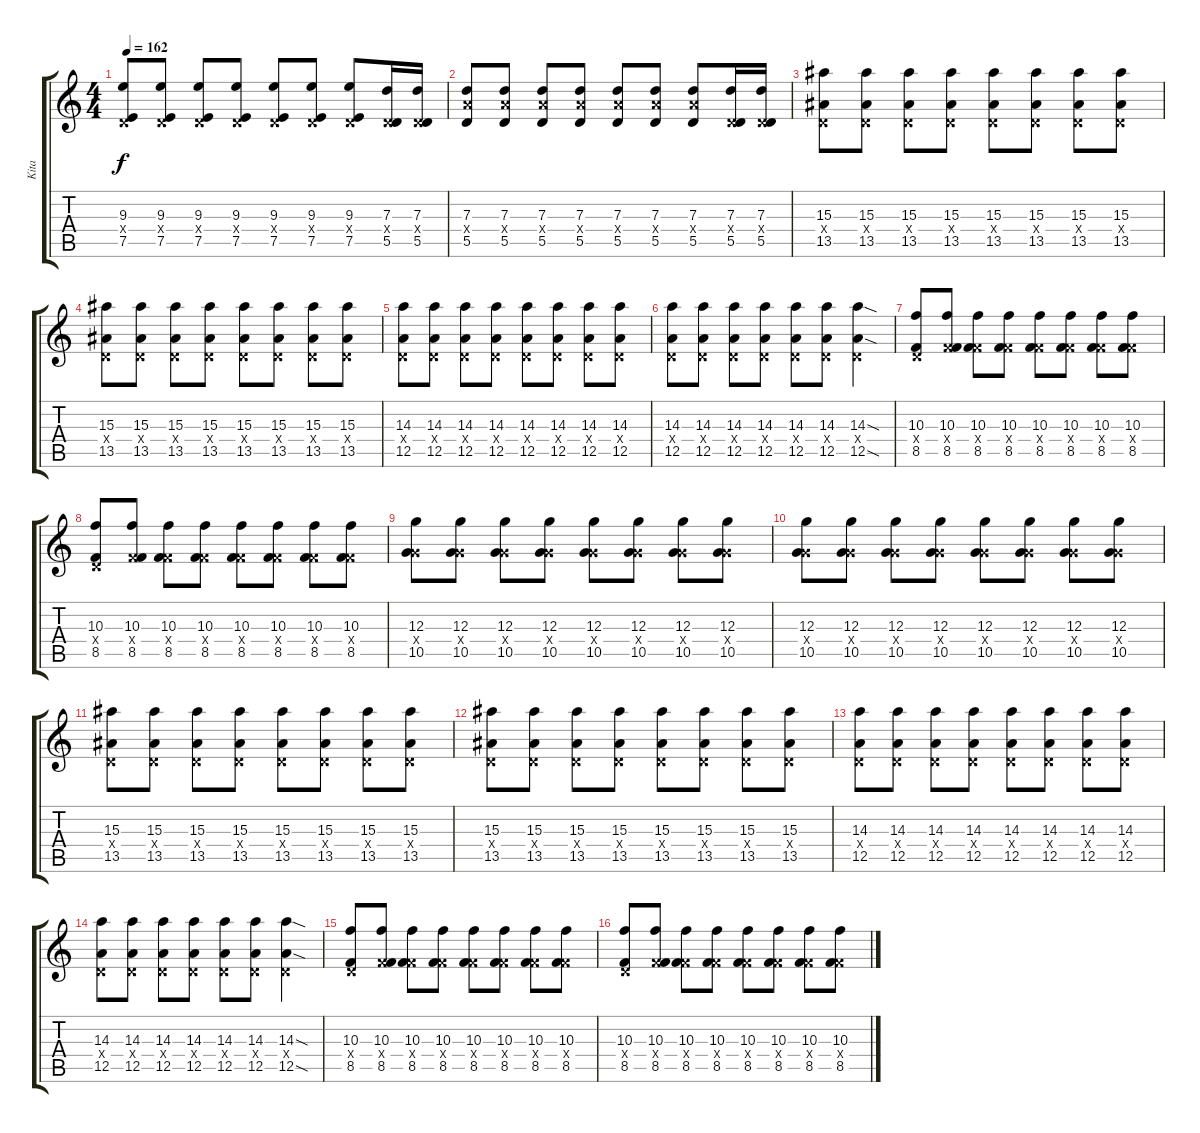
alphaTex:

\track ("Kita" "Kita") {instrument overdrivenguitar}
\staff {score tabs}
\tuning (E4 B3 G3 D3 A2 E2) {hide}
\ts (4 4)
\tempo 162
\clef g2
\ks c
(9.3 0.4{x} 7.5).8{dy f} (9.3 0.4{x} 7.5).8 (9.3 0.4{x} 7.5).8 (9.3 0.4{x} 7.5).8 (9.3 0.4{x} 7.5).8 (9.3 0.4{x} 7.5).8 (9.3 0.4{x} 7.5).8 (7.3 0.4{x} 5.5).16 (7.3 0.4{x} 5.5).16 |
(7.3 7.4{x} 5.5).8 (7.3 7.4{x} 5.5).8 (7.3 7.4{x} 5.5).8 (7.3 7.4{x} 5.5).8 (7.3 7.4{x} 5.5).8 (7.3 7.4{x} 5.5).8 (7.3 7.4{x} 5.5).8 (7.3 0.4{x} 5.5).16 (7.3 0.4{x} 5.5).16 |
(15.3 0.4{x} 13.5).8 (15.3 0.4{x} 13.5).8 (15.3 0.4{x} 13.5).8 (15.3 0.4{x} 13.5).8 (15.3 0.4{x} 13.5).8 (15.3 0.4{x} 13.5).8 (15.3 0.4{x} 13.5).8 (15.3 0.4{x} 13.5).8 |
(15.3 0.4{x} 13.5).8 (15.3 0.4{x} 13.5).8 (15.3 0.4{x} 13.5).8 (15.3 0.4{x} 13.5).8 (15.3 0.4{x} 13.5).8 (15.3 0.4{x} 13.5).8 (15.3 0.4{x} 13.5).8 (15.3 0.4{x} 13.5).8 |
(14.3 0.4{x} 12.5).8 (14.3 0.4{x} 12.5).8 (14.3 0.4{x} 12.5).8 (14.3 0.4{x} 12.5).8 (14.3 0.4{x} 12.5).8 (14.3 0.4{x} 12.5).8 (14.3 0.4{x} 12.5).8 (14.3 0.4{x} 12.5).8 |
(14.3 0.4{x} 12.5).8 (14.3 0.4{x} 12.5).8 (14.3 0.4{x} 12.5).8 (14.3 0.4{x} 12.5).8 (14.3 0.4{x} 12.5).8 (14.3 0.4{x} 12.5).8 (14.3{sod} 0.4{x} 12.5{sod}).4 |
(10.3 0.4{x} 8.5).8 (10.3 3.4{x} 8.5).8 (10.3 3.4{x} 8.5).8 (10.3 3.4{x} 8.5).8 (10.3 3.4{x} 8.5).8 (10.3 3.4{x} 8.5).8 (10.3 3.4{x} 8.5).8 (10.3 3.4{x} 8.5).8 |
(10.3 0.4{x} 8.5).8 (10.3 3.4{x} 8.5).8 (10.3 3.4{x} 8.5).8 (10.3 3.4{x} 8.5).8 (10.3 3.4{x} 8.5).8 (10.3 3.4{x} 8.5).8 (10.3 3.4{x} 8.5).8 (10.3 3.4{x} 8.5).8 |
(12.3 5.4{x} 10.5).8 (12.3 5.4{x} 10.5).8 (12.3 5.4{x} 10.5).8 (12.3 5.4{x} 10.5).8 (12.3 5.4{x} 10.5).8 (12.3 5.4{x} 10.5).8 (12.3 5.4{x} 10.5).8 (12.3 5.4{x} 10.5).8 |
(12.3 5.4{x} 10.5).8 (12.3 5.4{x} 10.5).8 (12.3 5.4{x} 10.5).8 (12.3 5.4{x} 10.5).8 (12.3 5.4{x} 10.5).8 (12.3 5.4{x} 10.5).8 (12.3 5.4{x} 10.5).8 (12.3 5.4{x} 10.5).8 |
(15.3 0.4{x} 13.5).8 (15.3 0.4{x} 13.5).8 (15.3 0.4{x} 13.5).8 (15.3 0.4{x} 13.5).8 (15.3 0.4{x} 13.5).8 (15.3 0.4{x} 13.5).8 (15.3 0.4{x} 13.5).8 (15.3 0.4{x} 13.5).8 |
(15.3 0.4{x} 13.5).8 (15.3 0.4{x} 13.5).8 (15.3 0.4{x} 13.5).8 (15.3 0.4{x} 13.5).8 (15.3 0.4{x} 13.5).8 (15.3 0.4{x} 13.5).8 (15.3 0.4{x} 13.5).8 (15.3 0.4{x} 13.5).8 |
(14.3 0.4{x} 12.5).8 (14.3 0.4{x} 12.5).8 (14.3 0.4{x} 12.5).8 (14.3 0.4{x} 12.5).8 (14.3 0.4{x} 12.5).8 (14.3 0.4{x} 12.5).8 (14.3 0.4{x} 12.5).8 (14.3 0.4{x} 12.5).8 |
(14.3 0.4{x} 12.5).8 (14.3 0.4{x} 12.5).8 (14.3 0.4{x} 12.5).8 (14.3 0.4{x} 12.5).8 (14.3 0.4{x} 12.5).8 (14.3 0.4{x} 12.5).8 (14.3{sod} 0.4{x} 12.5{sod}).4 |
(10.3 0.4{x} 8.5).8 (10.3 3.4{x} 8.5).8 (10.3 3.4{x} 8.5).8 (10.3 3.4{x} 8.5).8 (10.3 3.4{x} 8.5).8 (10.3 3.4{x} 8.5).8 (10.3 3.4{x} 8.5).8 (10.3 3.4{x} 8.5).8 |
(10.3 0.4{x} 8.5).8 (10.3 3.4{x} 8.5).8 (10.3 3.4{x} 8.5).8 (10.3 3.4{x} 8.5).8 (10.3 3.4{x} 8.5).8 (10.3 3.4{x} 8.5).8 (10.3 3.4{x} 8.5).8 (10.3 3.4{x} 8.5).8
